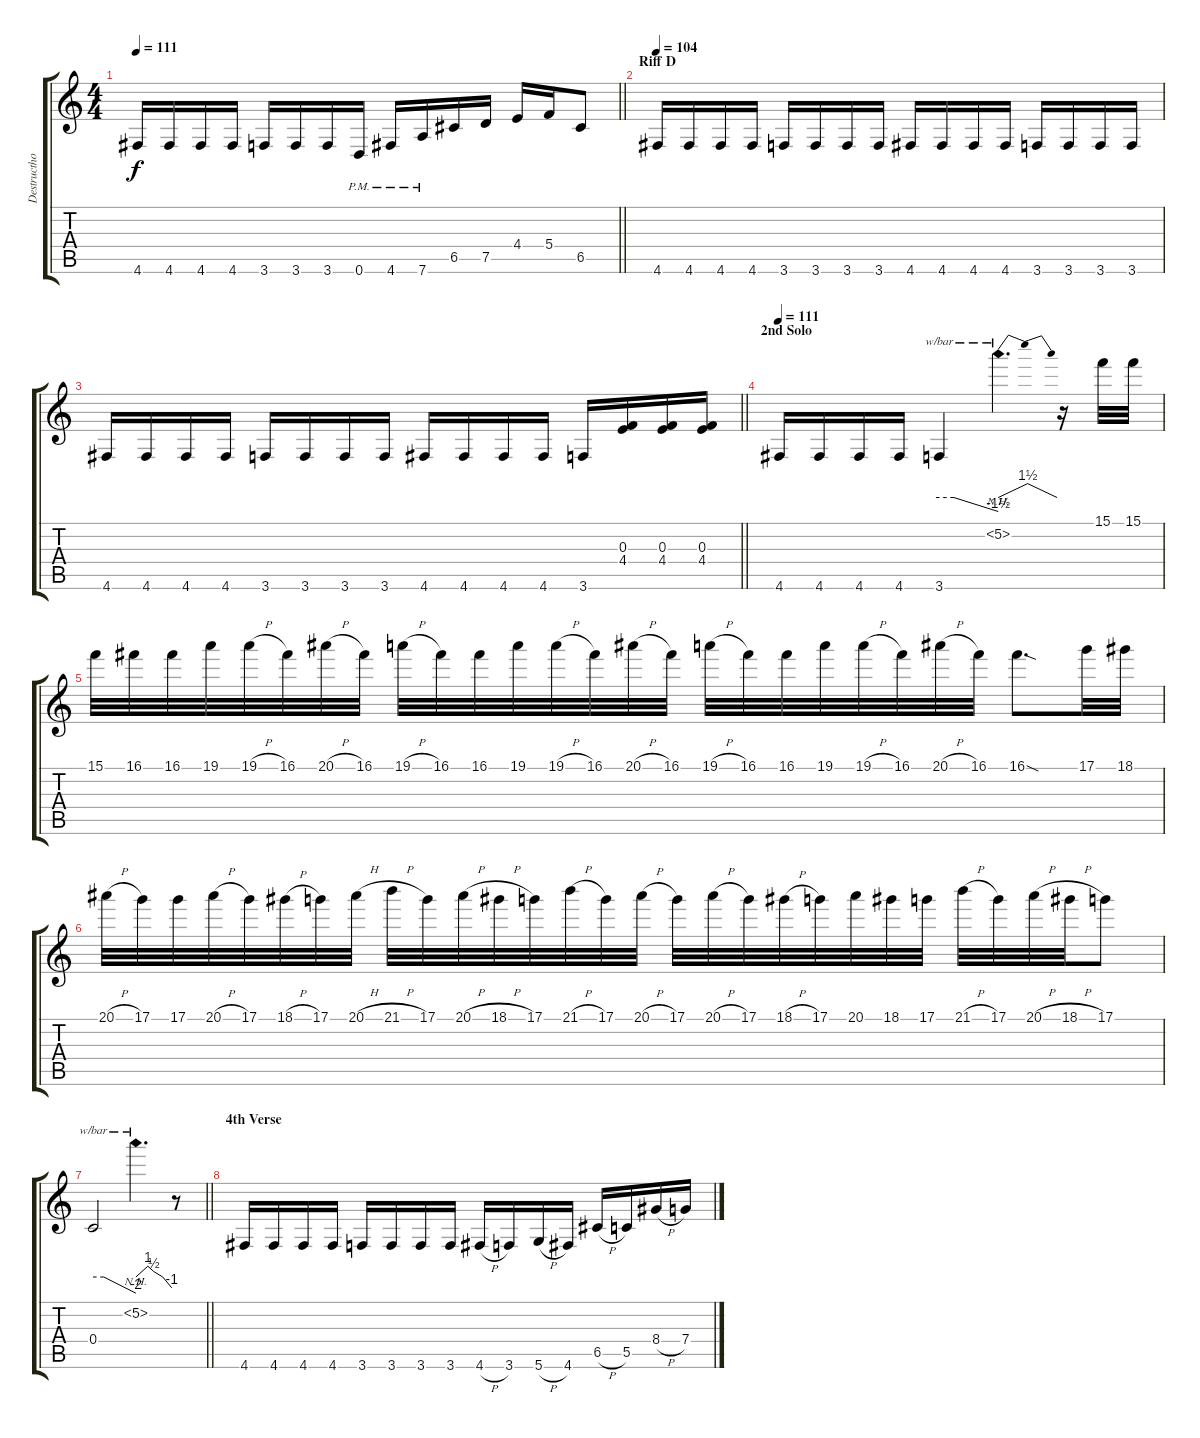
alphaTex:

\track ("Destructhor" "Destructho") {instrument overdrivenguitar}
\staff {score tabs}
\tuning (D4 A3 F3 C3 G2 D2) {hide}
\ts (4 4)
\tempo 111
\clef g2
\barLineRight lightlight
\ks c
4.6.16{dy f} 4.6.16 4.6.16 4.6.16 3.6.16 3.6.16 3.6.16 0.6{pm}.16 4.6{pm}.16 7.6{pm}.16 6.5.16 7.5.16 4.4.16 5.4.16 6.5.8 |
\section ("" "Riff D")
\tempo 104
4.6.16 4.6.16 4.6.16 4.6.16 3.6.16 3.6.16 3.6.16 3.6.16 4.6.16 4.6.16 4.6.16 4.6.16 3.6.16 3.6.16 3.6.16 3.6.16 |
\barLineRight lightlight
4.6.16 4.6.16 4.6.16 4.6.16 3.6.16 3.6.16 3.6.16 3.6.16 4.6.16 4.6.16 4.6.16 4.6.16 3.6.16 (0.3 4.4).16 (0.3 4.4).16 (0.3 4.4).16 |
\section ("" "2nd Solo")
\tempo 111
4.6.16{instrument overdrivenguitar} 4.6.16 4.6.16 4.6.16 3.6.4{tbe (custom default 0 0 15 0 60 -6)} 5.2{nh}.4{d tbe (dip default 0 0 20 6 60 0)} r.16 15.1.32 15.1.32 |
15.1.32 16.1.32 16.1.32 19.1.32 19.1{h}.32 16.1.32 20.1{h}.32 16.1.32 19.1{h}.32 16.1.32 16.1.32 19.1.32 19.1{h}.32 16.1.32 20.1{h}.32 16.1.32 19.1{h}.32 16.1.32 16.1.32 19.1.32 19.1{h}.32 16.1.32 20.1{h}.32 16.1.32 16.1{sod}.8{d} 17.1.32 18.1.32 |
20.1{h}.32 17.1.32 17.1.32 20.1{h}.32 17.1.32 18.1{h}.32 17.1.32 20.1{h}.32 21.1{h}.32 17.1.32 20.1{h}.32 18.1{h}.32 17.1.32 21.1{h}.32 17.1.32 20.1{h}.32 17.1.32 20.1{h}.32 17.1.32 18.1{h}.32 17.1.32 20.1.32 18.1.32 17.1.32 21.1{h}.32 17.1.32 20.1{h}.32 18.1{h}.32 17.1.8 |
\barLineRight lightlight
0.4.2{tbe (custom default 0 0 15 0 60 -8)} 5.2{nh}.4{d tbe (custom default 0 0 20 4 30 2 45 0 60 -4)} r.8 |
\section ("" "4th Verse")
4.6.16{instrument overdrivenguitar} 4.6.16 4.6.16 4.6.16 3.6.16 3.6.16 3.6.16 3.6.16 4.6{h}.16 3.6.16 5.6{h}.16 4.6.16 6.5{h}.16 5.5.16 8.4{h}.16 7.4.16
